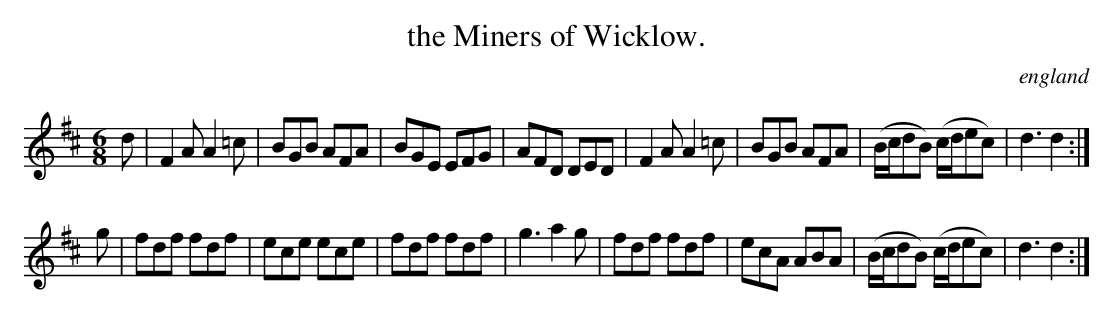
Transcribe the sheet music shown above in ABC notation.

X:1
T:the Miners of Wicklow.
O:england
M:6/8
L:1/8
K:D
d|F2A A2=c|BGB AFA|BGE EFG|AFD DED|F2A A2=c|BGB AFA|(B/c/dB) (c/d/ec)|d3 d2:|
g|fdf fdf |ece ece|fdf fdf|g3  a2g|fdf fdf |ecA ABA|(B/c/dB) (c/d/ec)|d3 d2:|
